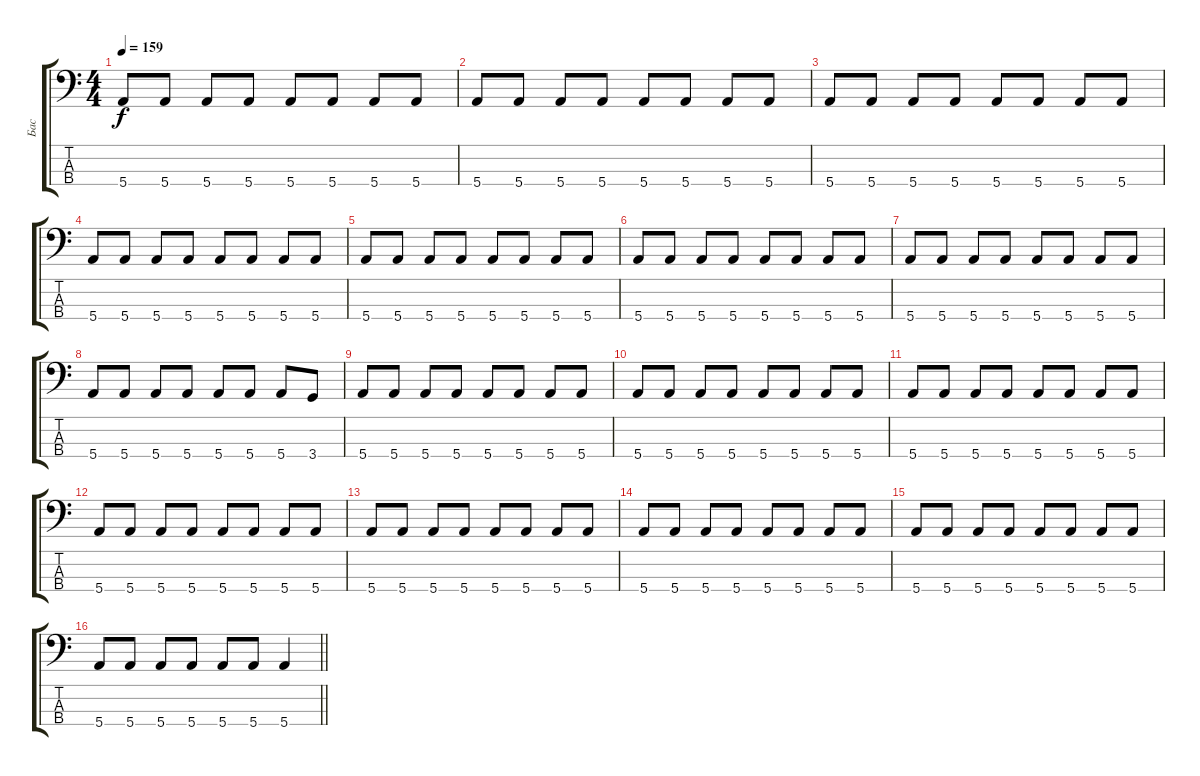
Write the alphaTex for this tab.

\track ("Бас" "Бас") {instrument electricbassfinger}
\staff {score tabs}
\tuning (G2 D2 A1 E1) {hide}
\ts (4 4)
\tempo 159
\clef f4
\ks c
5.4.8{dy f instrument electricbassfinger} 5.4.8 5.4.8 5.4.8 5.4.8 5.4.8 5.4.8 5.4.8 |
5.4.8 5.4.8 5.4.8 5.4.8 5.4.8 5.4.8 5.4.8 5.4.8 |
5.4.8 5.4.8 5.4.8 5.4.8 5.4.8 5.4.8 5.4.8 5.4.8 |
5.4.8 5.4.8 5.4.8 5.4.8 5.4.8 5.4.8 5.4.8 5.4.8 |
5.4.8 5.4.8 5.4.8 5.4.8 5.4.8 5.4.8 5.4.8 5.4.8 |
5.4.8 5.4.8 5.4.8 5.4.8 5.4.8 5.4.8 5.4.8 5.4.8 |
5.4.8 5.4.8 5.4.8 5.4.8 5.4.8 5.4.8 5.4.8 5.4.8 |
5.4.8 5.4.8 5.4.8 5.4.8 5.4.8 5.4.8 5.4.8 3.4.8 |
5.4.8 5.4.8 5.4.8 5.4.8 5.4.8 5.4.8 5.4.8 5.4.8 |
5.4.8 5.4.8 5.4.8 5.4.8 5.4.8 5.4.8 5.4.8 5.4.8 |
5.4.8 5.4.8 5.4.8 5.4.8 5.4.8 5.4.8 5.4.8 5.4.8 |
5.4.8 5.4.8 5.4.8 5.4.8 5.4.8 5.4.8 5.4.8 5.4.8 |
5.4.8 5.4.8 5.4.8 5.4.8 5.4.8 5.4.8 5.4.8 5.4.8 |
5.4.8 5.4.8 5.4.8 5.4.8 5.4.8 5.4.8 5.4.8 5.4.8 |
5.4.8 5.4.8 5.4.8 5.4.8 5.4.8 5.4.8 5.4.8 5.4.8 |
\barLineRight lightlight
5.4.8 5.4.8 5.4.8 5.4.8 5.4.8 5.4.8 5.4.4
